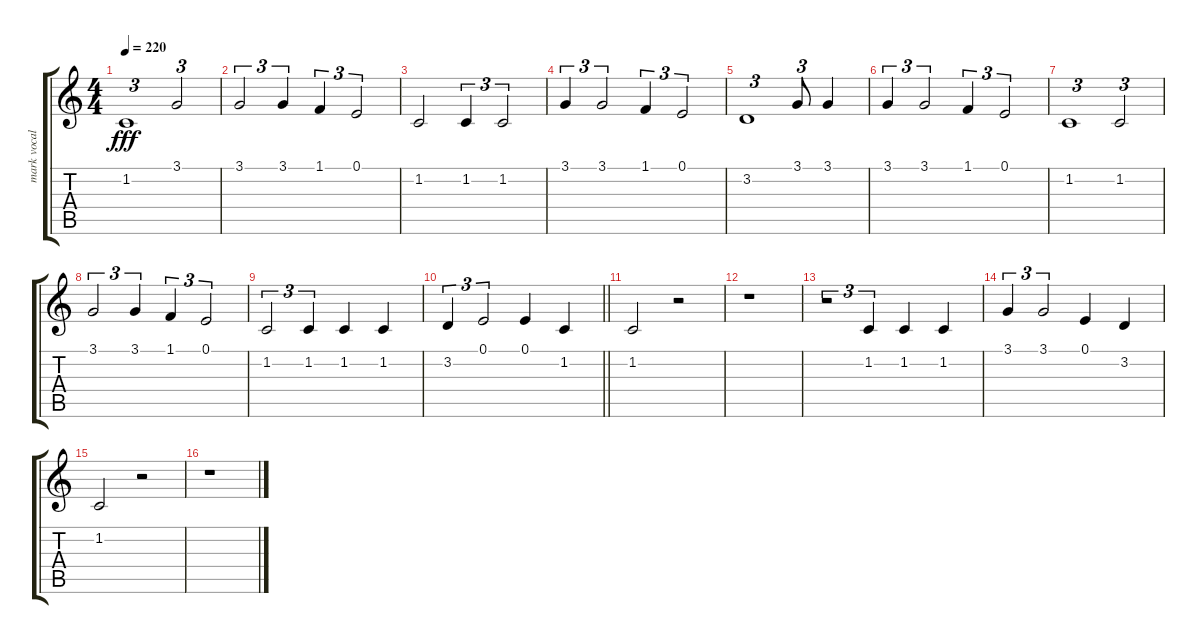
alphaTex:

\track ("mark vocal" "mark vocal") {instrument altosax}
\staff {score tabs}
\tuning (E4 B3 G3 D3 A2 E2) {hide}
\ts (4 4)
\tempo 220
\clef g2
\ks c
1.2.1{tu (3 2) dy fff} 3.1.2{tu (3 2)} |
3.1.2{tu (3 2)} 3.1.4{tu (3 2)} 1.1.4{tu (3 2)} 0.1.2{tu (3 2)} |
1.2.2 1.2.4{tu (3 2)} 1.2.2{tu (3 2)} |
3.1.4{tu (3 2)} 3.1.2{tu (3 2)} 1.1.4{tu (3 2)} 0.1.2{tu (3 2)} |
3.2.1{tu (3 2)} 3.1.8{tu (3 2)} 3.1.4 |
3.1.4{tu (3 2)} 3.1.2{tu (3 2)} 1.1.4{tu (3 2)} 0.1.2{tu (3 2)} |
1.2.1{tu (3 2)} 1.2.2{tu (3 2)} |
3.1.2{tu (3 2)} 3.1.4{tu (3 2)} 1.1.4{tu (3 2)} 0.1.2{tu (3 2)} |
1.2.2{tu (3 2)} 1.2.4{tu (3 2)} 1.2.4 1.2.4 |
\barLineRight lightlight
3.2.4{tu (3 2)} 0.1.2{tu (3 2)} 0.1.4 1.2.4 |
1.2.2 r.2 |
r.1 |
r.2{tu (3 2)} 1.2.4{tu (3 2)} 1.2.4 1.2.4 |
3.1.4{tu (3 2)} 3.1.2{tu (3 2)} 0.1.4 3.2.4 |
1.2.2 r.2 |
r.1
